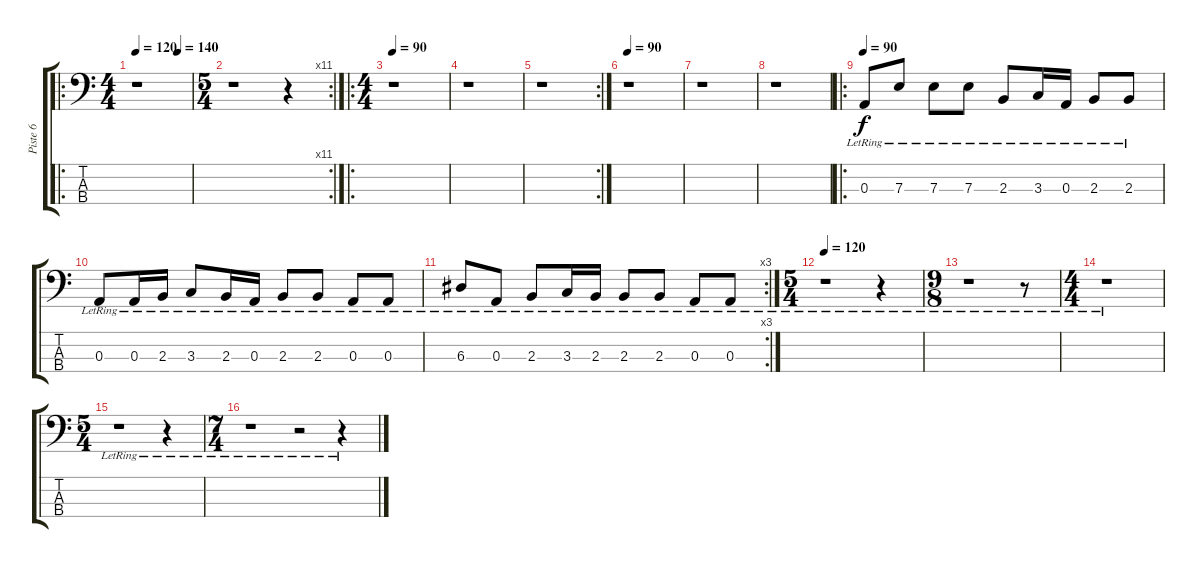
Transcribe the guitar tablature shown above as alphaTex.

\track ("Piste 6" "Piste 6") {instrument electricbassfinger}
\staff {score tabs}
\tuning (G2 D2 A1 E1) {hide}
\ro
\ts (4 4)
\tempo 120
\tempo 115
\tempo (140 0.75)
\tempo 120
\clef f4
\ks c
r.1{dy f instrument electricbassfinger} |
\rc 11
\ts (5 4)
r.1 r.4 |
\ro
\ts (4 4)
\tempo 90
r.1 |
r.1 |
\rc 2
r.1 |
\tempo 90
r.1 |
r.1 |
r.1 |
\ro
\tempo 90
0.3{lr}.8 7.3{lr}.8 7.3{lr}.8 7.3{lr}.8 2.3{lr}.8 3.3{lr}.16 0.3{lr}.16 2.3{lr}.8 2.3{lr}.8 |
0.3{lr}.8 0.3{lr}.16 2.3{lr}.16 3.3{lr}.8 2.3{lr}.16 0.3{lr}.16 2.3{lr}.8 2.3{lr}.8 0.3{lr}.8 0.3{lr}.8 |
\rc 3
6.3{lr}.8 0.3{lr}.8 2.3{lr}.8 3.3{lr}.16 2.3{lr}.16 2.3{lr}.8 2.3{lr}.8 0.3{lr}.8 0.3{lr}.8 |
\ts (5 4)
\tempo 120
r.1 r.4 |
\ts (9 8)
r.1 r.8 |
\ts (4 4)
r.1 |
\ts (5 4)
r.1 r.4 |
\ts (7 4)
r.1 r.2 r.4
